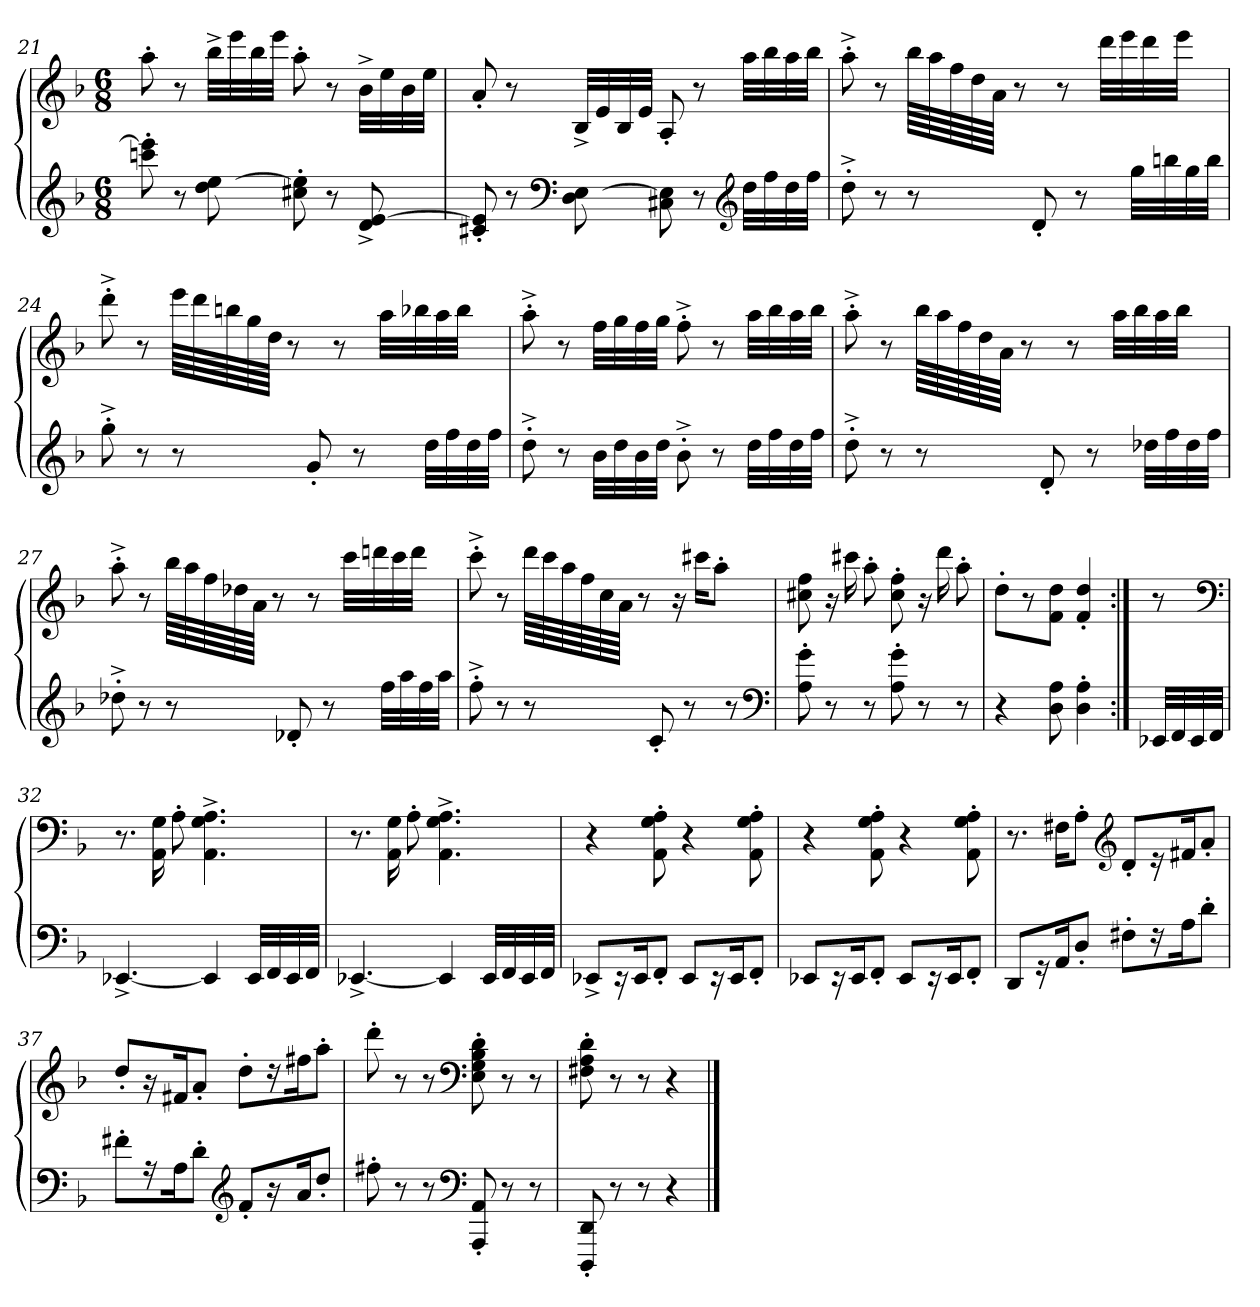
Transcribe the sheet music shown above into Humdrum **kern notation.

**kern	**kern
*part1	*part1
*staff2	*staff1
*clefG2	*clefG2
*k[b-]	*k[b-]
*M6/8	*M6/8
=21	=21
8cccn'>'>\ 8eee]'>'>\	8aa'>\
8r	8r
8dd\ [8ee\	32bb-^>\LLL
.	32eee\
.	32bb-\
.	32eee\JJJ
8cc#X'>'>\ 8ee]'>'>\	8aa'>\
8r	8r
8d^>^>/ [8e^>^>/	32b-^>\LLL
.	32ee\
.	32b-\
.	32ee\JJJ
=22	=22
8c#X'>'>/ 8e]'>'>/	8a'>/
8r	8r
*clefF4	*
8D\ [8E\	32B-^>/LLL
.	32e/
.	32B-/
.	32e/JJJ
8C#\ 8E]\	8A'>/
8r	8r
*clefG2	*
32dd\LLL	32aa\LLL
32ff\	32bb-\
32dd\	32aa\
32ff\JJJ	32bb-\JJJ
=23	=23
8dd'>^>\	8aa'>^>\
8r	8r
8r	64bb-\LLLL
.	64aa\
.	64ff\
.	64dd\
.	64a\JJJJ
.	8r
8d'>/	.
.	8r
8r	.
.	32ddd\LLL
.	32eee\
32gg\LLL	.
.	32ddd\
32bbn\	.
.	32eee\JJJ
32gg\	.
.	32.ryy
32bb\JJJ	.
=24	=24
8gg'>^>\	8ddd'>^>\
8r	8r
8r	64eee\LLLL
.	64ddd\
.	64bbn\
.	64gg\
.	64dd\JJJJ
.	8r
8g'>/	.
.	8r
8r	.
.	32aa\LLL
.	32bb-X\
32dd\LLL	.
.	32aa\
32ff\	.
.	32bb-\JJJ
32dd\	.
.	32.ryy
32ff\JJJ	.
=25	=25
8dd'>^>\	8aa'>^>\
8r	8r
32b-\LLL	32ff\LLL
32dd\	32gg\
32b-\	32ff\
32dd\JJJ	32gg\JJJ
8b-'>^>\	8ff'>^>\
8r	8r
32dd\LLL	32aa\LLL
32ff\	32bb-\
32dd\	32aa\
32ff\JJJ	32bb-\JJJ
=26	=26
8dd'>^>\	8aa'>^>\
8r	8r
8r	64bb-\LLLL
.	64aa\
.	64ff\
.	64dd\
.	64a\JJJJ
.	8r
8d'>/	.
.	8r
8r	.
.	32aa\LLL
.	32bb-\
32dd-X\LLL	.
.	32aa\
32ff\	.
.	32bb-\JJJ
32dd-\	.
.	32.ryy
32ff\JJJ	.
=27	=27
8dd-X'>^>\	8aa'>^>\
8r	8r
8r	64bb-\LLLL
.	64aa\
.	64ff\
.	64dd-X\
.	64a\JJJJ
.	8r
8d-'>/	.
.	8r
8r	.
.	32ccc\LLL
.	32dddn\
32ff\LLL	.
.	32ccc\
32aa\	.
.	32ddd\JJJ
32ff\	.
.	32.ryy
32aa\JJJ	.
=28	=28
8ff'>^>\	8ccc'>^>\
8r	8r
8r	64ddd\LLLL
.	64ccc\
.	64aa\
.	64ff\
.	64cc\
.	64a\JJJJ
.	8r
8c'>/	.
.	16r
8r	.
.	16ccc#X\KL
.	8aa'>\J
8r	.
.	32ryy
*clefF4	*
=29	=29
8A'>'>\ 8g'>'>\	8cc#X\ 8ff\
8r	16r
.	16ccc#\
8r	8aa'>\
8A'>'>\ 8g'>'>\	8cc#'>'>\ 8ff'>'>\
8r	16r
.	16ddd\
8r	8aa'>\
=30	=30
4r	8dd'>\L
.	8r
8D\ 8A\	8f\ 8dd\J
4D'>'>\ 4A'>'>\	4f'>'>/ 4dd'>'>/
=31:|!	=31:|!
32EE-X/LLL	8r
32FF/	.
32EE-/	.
32FF/JJJ	.
*	*clefF4
=32	=32
[4.EE-X^>/	8.r
.	16AA\ 16G\
.	8A'>\
4EE-/]	4.AA^>^>^>\ 4.G^>^>^>\ 4.A^>^>^>\
32EE-/LLL	.
32FF/	.
32EE-/	.
32FF/JJJ	.
=33	=33
[4.EE-X^>/	8.r
.	16AA\ 16G\
.	8A'>\
4EE-/]	4.AA^>^>^>\ 4.G^>^>^>\ 4.A^>^>^>\
32EE-/LLL	.
32FF/	.
32EE-/	.
32FF/JJJ	.
=34	=34
8EE-X^>/L	4r
16r	.
16EE-/k	.
8FF'>/J	8AA'>'>'>\ 8G'>'>'>\ 8A'>'>'>\
8EE-/L	4r
16r	.
16EE-/k	.
8FF'>/J	8AA'>'>'>\ 8G'>'>'>\ 8A'>'>'>\
=35	=35
8EE-X/L	4r
16r	.
16EE-/k	.
8FF'>/J	8AA'>'>'>\ 8G'>'>'>\ 8A'>'>'>\
8EE-/L	4r
16r	.
16EE-/k	.
8FF'>/J	8AA'>'>'>\ 8G'>'>'>\ 8A'>'>'>\
=36	=36
8DD/L	8.r
16r	.
16AA/k	16F#X\KL
8D'>/J	8A'>\J
*	*clefG2
8F#X'>\L	8d'>/L
16r	16r
16A\k	16f#/k
8d'>\J	8a'>/J
=37	=37
8f#X'>\L	8dd'>/L
16r	16r
16A\k	16f#X/k
8d'>\J	8a'>/J
*clefG2	*
8f#'>/L	8dd'>\L
16r	16r
16a/k	16ff#\k
8dd'>/J	8aa'>\J
=38	=38
8ff#X'>\	8ddd'>\
8r	8r
8r	8r
*clefF4	*clefF4
8AAA'>'>/ 8AA'>'>/	8E'>'>'>'>\ 8G'>'>'>'>\ 8B-'>'>'>'>\ 8d'>'>'>'>\
8r	8r
8r	8r
=39	=39
8DDD'>'>/ 8DD'>'>/	8F#X'>'>'>\ 8A'>'>'>\ 8d'>'>'>\
8r	8r
8r	8r
4r	4r
==	==
*-	*-
